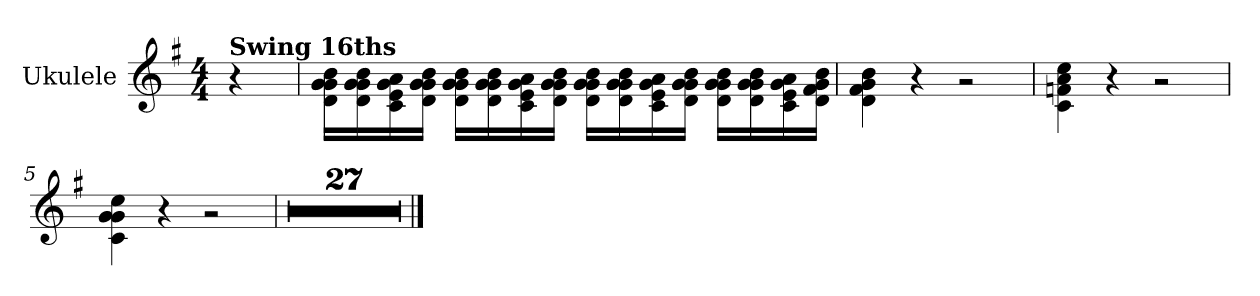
**kern
*part1
*staff1
*I"Ukulele
*I'Uk.
*stria4
*
*k[f#]
*M4/4
*MM72
=1
!LO:TX:B:t=Swing 16ths
4r
=2
16g\ 16d\ 16g\ 16b\LL
16g\ 16d\ 16g\ 16b\
16g\ 16c\ 16e\ 16a\
16g\ 16d\ 16g\ 16b\JJ
16g\ 16d\ 16g\ 16b\LL
16g\ 16d\ 16g\ 16b\
16g\ 16c\ 16e\ 16a\
16g\ 16d\ 16g\ 16b\JJ
16g\ 16d\ 16g\ 16b\LL
16g\ 16d\ 16g\ 16b\
16g\ 16c\ 16e\ 16a\
16g\ 16d\ 16g\ 16b\JJ
16g\ 16d\ 16g\ 16b\LL
16g\ 16d\ 16g\ 16b\
16g\ 16c\ 16e\ 16a\
16g\ 16d\ 16f#\ 16b\JJ
=3
4g\ 4d\ 4f#\ 4b\
4r
2r
=4
4a\ 4c\ 4f\ 4cc\
4r
2r
=5
4g\ 4c\ 4g\ 4cc\
4r
2r
=6
1r
!!LO:LB:g=z
=7
1r
=8
1r
=9
1r
=10
1r
=11
1r
=12
1r
=13
1r
=14
1r
=15
1r
=16
1r
=17
1r
=18
1r
!!LO:LB:g=z
=19
1r
=20
1r
=21
1r
=22
1r
=23
1r
=24
1r
=25
1r
=26
1r
=27
1r
=28
1r
=29
1r
=30
1r
!!LO:LB:g=z
=31
1r
=32
1r
==
*-
